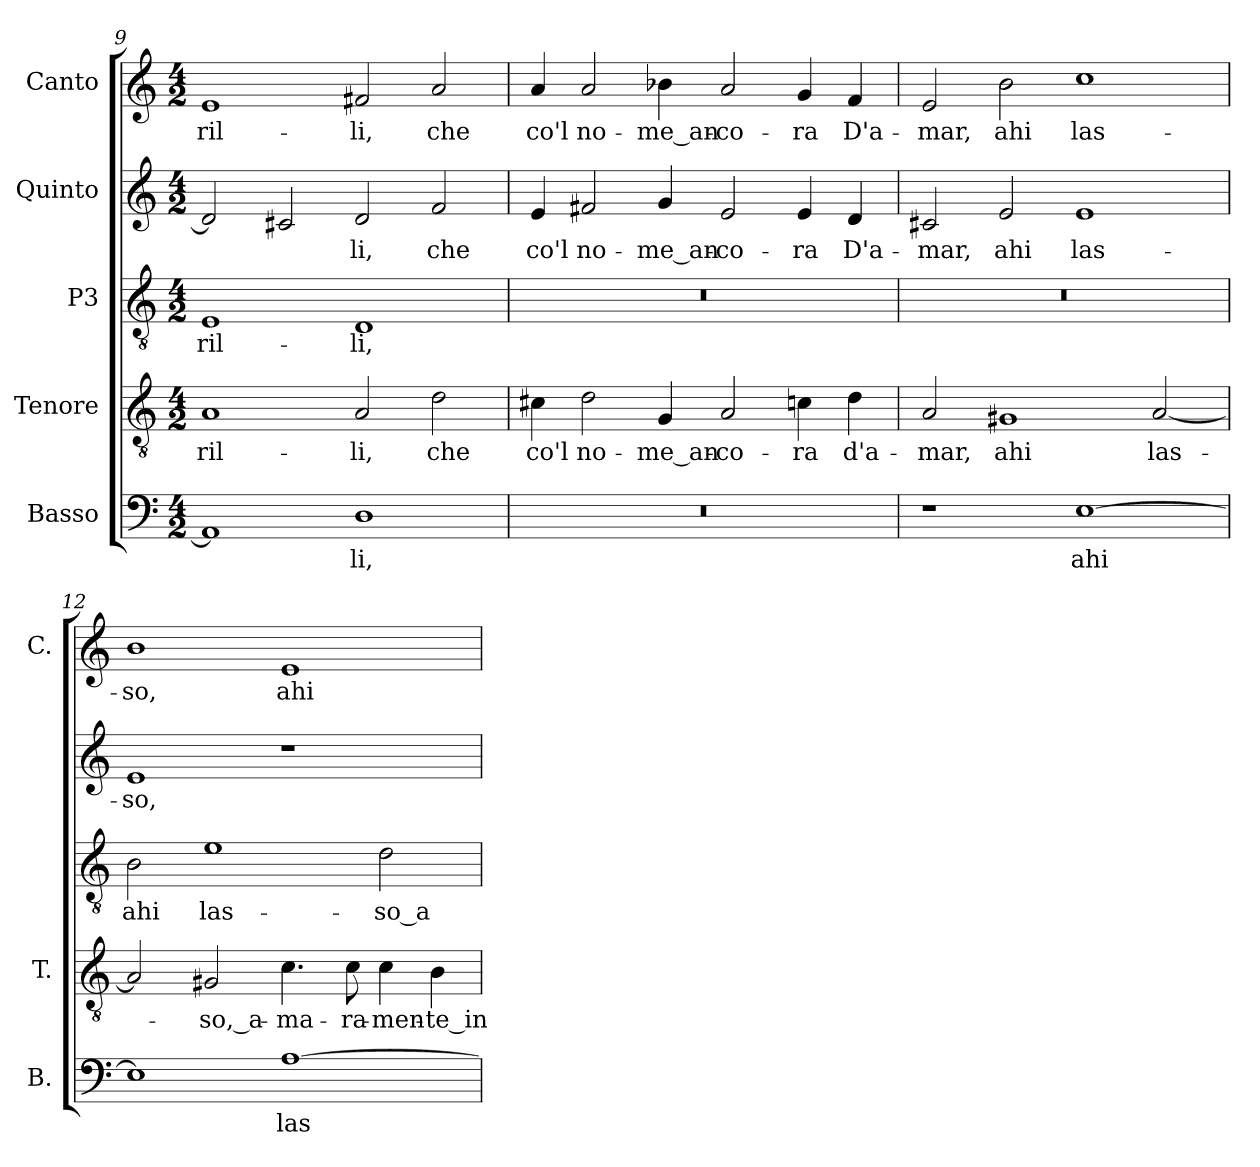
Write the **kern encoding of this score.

**kern	**text	**kern	**text	**kern	**text	**kern	**text	**kern	**text
*part5	*part5	*part4	*part4	*part3	*part3	*part2	*part2	*part1	*part1
*staff5	*staff5	*staff4	*staff4	*staff3	*staff3	*staff2	*staff2	*staff1	*staff1
*I"Basso	*	*I"Tenore	*	*I"P3	*	*I"Quinto	*	*I"Canto	*
*I'B.	*	*I'T.	*	*	*	*	*	*I'C.	*
*clefF4	*	*clefGv2	*	*clefGv2	*	*clefG2	*	*clefG2	*
*	*	*ITrd7c12	*	*ITrd7c12	*	*	*	*	*
*k[]	*	*k[]	*	*k[]	*	*k[]	*	*k[]	*
*C:	*	*C:	*	*C:	*	*C:	*	*C:	*
*M4/2	*	*M4/2	*	*M4/2	*	*M4/2	*	*M4/2	*
=9	=9	=9	=9	=9	=9	=9	=9	=9	=9
!	!	!	!LO:LY:b:color=#000000	!	!	!	!	!	!
!	!	!	!	!	!LO:LY:b:color=#000000	!	!	!	!
!	!	!	!	!	!	!	!	!	!LO:LY:b:color=#000000
1AAi]	.	1AAi	-ril-	1EEi	-ril-	2di/]	.	1ei	-ril-
.	.	.	.	.	.	2c#Xi/	.	.	.
!	!LO:LY:b:color=#000000	!	!	!	!	!	!	!	!
!	!	!	!LO:LY:b:color=#000000	!	!	!	!	!	!
!	!	!	!	!	!LO:LY:b:color=#000000	!	!	!	!
!	!	!	!	!	!	!	!LO:LY:b:color=#000000	!	!
!	!	!	!	!	!	!	!	!	!LO:LY:b:color=#000000
1Di	-li,	2AAi/	-li,	1DDi	-li,	2di/	-li,	2f#Xi/	-li,
!	!	!	!LO:LY:b:color=#000000	!	!	!	!	!	!
!	!	!	!	!	!	!	!LO:LY:b:color=#000000	!	!
!	!	!	!	!	!	!	!	!	!LO:LY:b:color=#000000
.	.	2Di\	che	.	.	2fi/	che	2ai/	che
=10	=10	=10	=10	=10	=10	=10	=10	=10	=10
!LO:N:vis=1	!	!	!	!	!	!	!	!	!
!	!	!	!LO:LY:b:color=#000000	!LO:N:vis=1	!	!	!	!	!
!	!	!	!	!	!	!	!LO:LY:b:color=#000000	!	!
!	!	!	!	!	!	!	!	!	!LO:LY:b:color=#000000
0r	.	4C#Xi\	co'l	0r	.	4ei/	co'l	4ai/	co'l
!	!	!	!LO:LY:b:color=#000000	!	!	!	!	!	!
!	!	!	!	!	!	!	!LO:LY:b:color=#000000	!	!
!	!	!	!	!	!	!	!	!	!LO:LY:b:color=#000000
.	.	2Di\	no-	.	.	2f#Xi/	no-	2ai/	no-
!	!	!	!LO:LY:b:color=#000000	!	!	!	!	!	!
!	!	!	!	!	!	!	!LO:LY:b:color=#000000	!	!
!	!	!	!	!	!	!	!	!	!LO:LY:b:color=#000000
.	.	4GGi/	-me_an-	.	.	4gi/	-me_an-	4b-Xi\	-me_an-
!	!	!	!LO:LY:b:color=#000000	!	!	!	!	!	!
!	!	!	!	!	!	!	!LO:LY:b:color=#000000	!	!
!	!	!	!	!	!	!	!	!	!LO:LY:b:color=#000000
.	.	2AAi/	-co-	.	.	2ei/	-co-	2ai/	-co-
!	!	!	!LO:LY:b:color=#000000	!	!	!	!	!	!
!	!	!	!	!	!	!	!LO:LY:b:color=#000000	!	!
!	!	!	!	!	!	!	!	!	!LO:LY:b:color=#000000
.	.	4Ci\	-ra	.	.	4ei/	-ra	4gi/	-ra
!	!	!	!LO:LY:b:color=#000000	!	!	!	!	!	!
!	!	!	!	!	!	!	!LO:LY:b:color=#000000	!	!
!	!	!	!	!	!	!	!	!	!LO:LY:b:color=#000000
.	.	4Di\	d'a-	.	.	4di/	D'a-	4fi/	D'a-
=11	=11	=11	=11	=11	=11	=11	=11	=11	=11
!	!	!	!LO:LY:b:color=#000000	!LO:N:vis=1	!	!	!	!	!
!	!	!	!	!	!	!	!LO:LY:b:color=#000000	!	!
!	!	!	!	!	!	!	!	!	!LO:LY:b:color=#000000
1r	.	2AAi/	-mar,	0r	.	2c#Xi/	-mar,	2ei/	-mar,
!	!	!	!LO:LY:b:color=#000000	!	!	!	!	!	!
!	!	!	!	!	!	!	!LO:LY:b:color=#000000	!	!
!	!	!	!	!	!	!	!	!	!LO:LY:b:color=#000000
.	.	1GG#Xi	ahi	.	.	2ei/	ahi	2bi\	ahi
!	!LO:LY:b:color=#000000	!	!	!	!	!	!	!	!
!	!	!	!	!	!	!	!LO:LY:b:color=#000000	!	!
!	!	!	!	!	!	!	!	!	!LO:LY:b:color=#000000
[>1Ei	ahi	.	.	.	.	1ei	las-	1cci	las-
!	!	!	!LO:LY:b:color=#000000	!	!	!	!	!	!
.	.	[<2AAi/	las-	.	.	.	.	.	.
!!LO:PB:g=z
=12	=12	=12	=12	=12	=12	=12	=12	=12	=12
!	!	!	!	!	!LO:LY:b:color=#000000	!	!	!	!
!	!	!	!	!	!	!	!LO:LY:b:color=#000000	!	!
!	!	!	!	!	!	!	!	!	!LO:LY:b:color=#000000
1Ei]	.	2AAi/]	.	2BBi\	ahi	1ei	-so,	1bi	-so,
!	!	!	!LO:LY:b:color=#000000	!	!	!	!	!	!
!	!	!	!	!	!LO:LY:b:color=#000000	!	!	!	!
.	.	2GG#Xi/	-so,_a-	1Ei	las-	.	.	.	.
!	!LO:LY:b:color=#000000	!	!	!	!	!	!	!	!
!	!	!	!LO:LY:b:color=#000000	!	!	!	!	!	!
!	!	!	!	!	!	!	!	!	!LO:LY:b:color=#000000
[>1Ai	las-	4.Ci\	-ma-	.	.	1r	.	1ei	ahi
!	!	!	!LO:LY:b:color=#000000	!	!	!	!	!	!
.	.	8Ci\	-ra-	.	.	.	.	.	.
!	!	!	!LO:LY:b:color=#000000	!	!	!	!	!	!
!	!	!	!	!	!LO:LY:b:color=#000000	!	!	!	!
.	.	4Ci\	-men-	2Di\	-so_a-	.	.	.	.
!	!	!	!LO:LY:b:color=#000000	!	!	!	!	!	!
.	.	4BBi\	-te_in-	.	.	.	.	.	.
=	=	=	=	=	=	=	=	=	=
*-	*-	*-	*-	*-	*-	*-	*-	*-	*-
